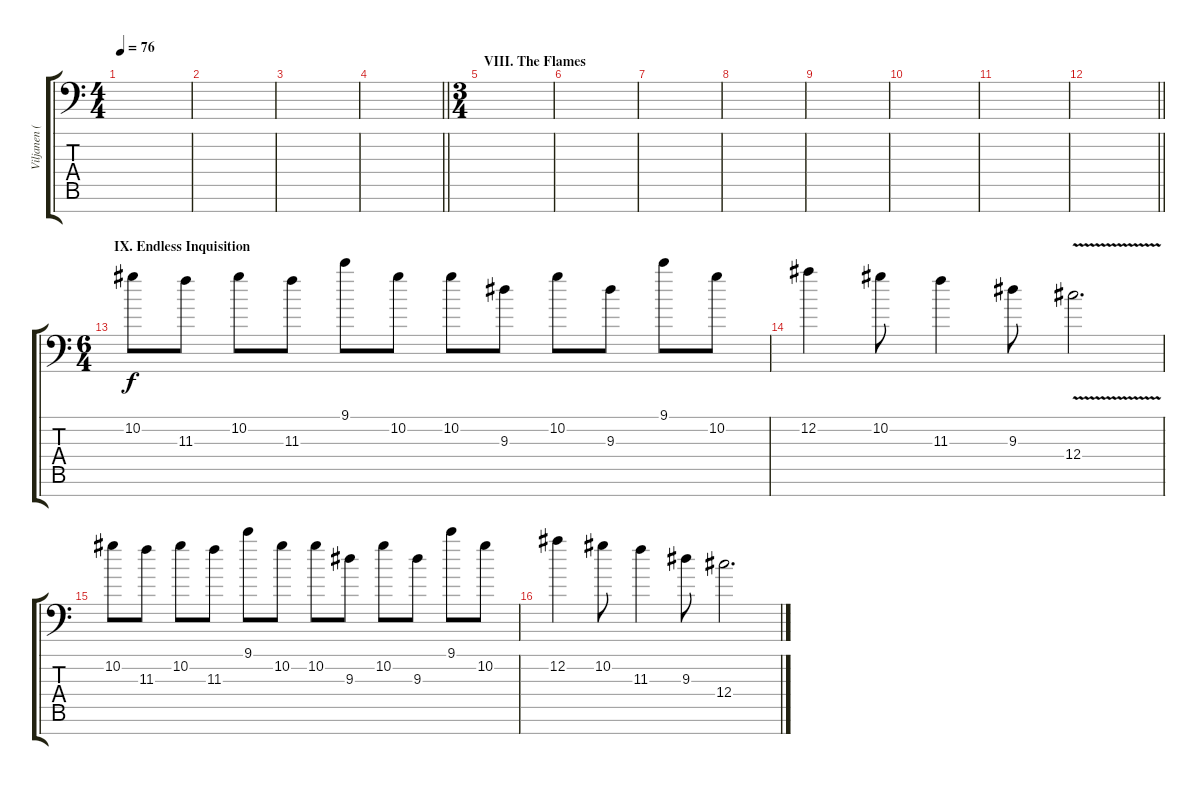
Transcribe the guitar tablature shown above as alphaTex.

\track ("Viljanen (Lead Guitar)" "Viljanen (") {instrument distortionguitar}
\staff {score tabs}
\tuning (Eb4 Bb3 Gb3 Db3 Ab2 Eb2 Bb1) {hide}
\ts (4 4)
\tempo 76
\clef f4
\ks c
|
|
|
\barLineRight lightlight
|
\ts (3 4)
\section ("" "VIII. The Flames")
|
|
|
|
|
|
|
\barLineRight lightlight
|
\ts (6 4)
\section ("" "IX. Endless Inquisition")
10.2.8 11.3.8 10.2.8 11.3.8 9.1.8 10.2.8 10.2.8 9.3.8 10.2.8 9.3.8 9.1.8 10.2.8 |
12.2.4 10.2.8 11.3.4 9.3.8 12.4{v}.2{d} |
10.2.8 11.3.8 10.2.8 11.3.8 9.1.8 10.2.8 10.2.8 9.3.8 10.2.8 9.3.8 9.1.8 10.2.8 |
12.2.4 10.2.8 11.3.4 9.3.8 12.4.2{d}
